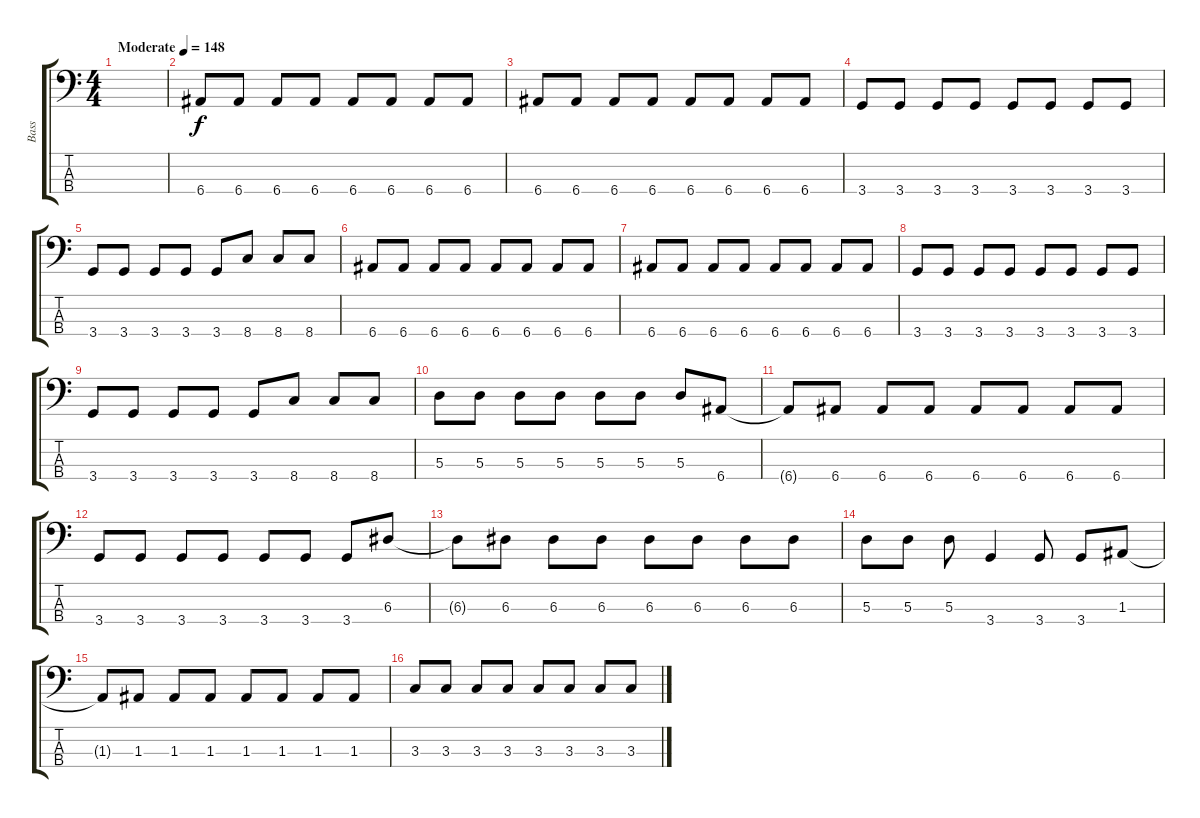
\track ("Bass" "Bass") {instrument electricbassfinger}
\staff {score tabs}
\tuning (G2 D2 A1 E1) {hide}
\ts (4 4)
\tempo (148 "Moderate")
\clef f4
\ks c
|
6.4.8 6.4.8 6.4.8 6.4.8 6.4.8 6.4.8 6.4.8 6.4.8 |
6.4.8 6.4.8 6.4.8 6.4.8 6.4.8 6.4.8 6.4.8 6.4.8 |
3.4.8 3.4.8 3.4.8 3.4.8 3.4.8 3.4.8 3.4.8 3.4.8 |
3.4.8 3.4.8 3.4.8 3.4.8 3.4.8 8.4.8 8.4.8 8.4.8 |
6.4.8 6.4.8 6.4.8 6.4.8 6.4.8 6.4.8 6.4.8 6.4.8 |
6.4.8 6.4.8 6.4.8 6.4.8 6.4.8 6.4.8 6.4.8 6.4.8 |
3.4.8 3.4.8 3.4.8 3.4.8 3.4.8 3.4.8 3.4.8 3.4.8 |
3.4.8 3.4.8 3.4.8 3.4.8 3.4.8 8.4.8 8.4.8 8.4.8 |
5.3.8 5.3.8 5.3.8 5.3.8 5.3.8 5.3.8 5.3.8 6.4.8 |
6.4{t}.8 6.4.8 6.4.8 6.4.8 6.4.8 6.4.8 6.4.8 6.4.8 |
3.4.8 3.4.8 3.4.8 3.4.8 3.4.8 3.4.8 3.4.8 6.3.8 |
6.3{t}.8 6.3.8 6.3.8 6.3.8 6.3.8 6.3.8 6.3.8 6.3.8 |
5.3.8 5.3.8 5.3.8 3.4.4 3.4.8 3.4.8 1.3.8 |
1.3{t}.8 1.3.8 1.3.8 1.3.8 1.3.8 1.3.8 1.3.8 1.3.8 |
3.3.8 3.3.8 3.3.8 3.3.8 3.3.8 3.3.8 3.3.8 3.3.8
